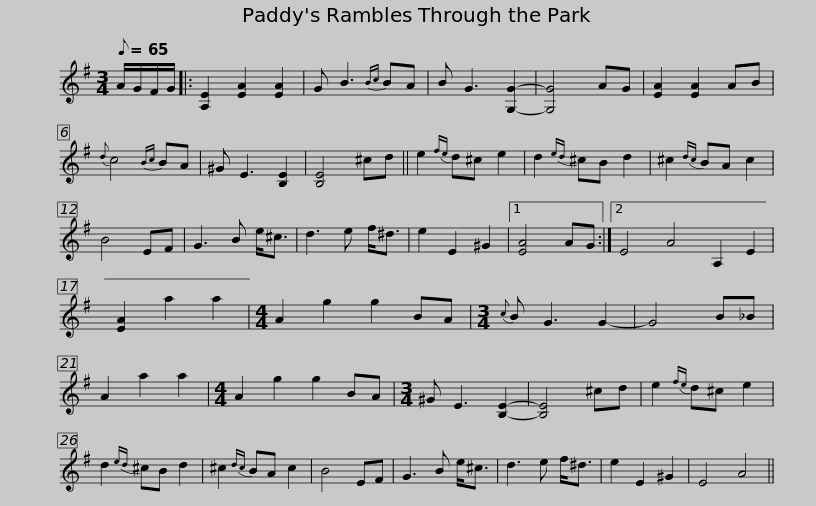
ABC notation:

X:1
L:1/8
Q:1/8=65
M:3/4
I:linebreak $
K:G
V:1 treble
V:1
 A/G/F/G/ |: [A,E]2 [EA]2 [EA]2 | G B3{Bc} BA | B G3 [G,G]2- | [G,G]4 AG |$ %5
 [EA]2 [EA]2 AB |{d} c4{Bc} BA | ^G E3 [B,E]2 | [B,E]4 ^cd ||$ e2{fe} d^c e2 | %10
 d2{ed} ^cB d2 | ^c2{dc} BA c2 | B4 EF |$ G3 B e<^c | d3 e f<^d | %15
 e2 E2 ^G2 |1 [EA]4 AG :|2 E4 A4 A,2 E2 |$ [EA]2 a2 a2 |[M:4/4] A2 g2 g2 BA | %20
[M:3/4]{c} B G3 G2- | G4 B_B |$ A2 a2 a2 |[M:4/4] A2 g2 g2 BA |[M:3/4] ^G E3 [B,E]2- | %25
 [B,E]4 ^cd |$ e2{fe} d^c e2 | d2{ed} ^cB d2 | ^c2{dc} BA c2 | B4 EF |$ %30
 G3 B e<^c | d3 e f<^d | e2 E2 ^G2 | E4 A4 || %34
